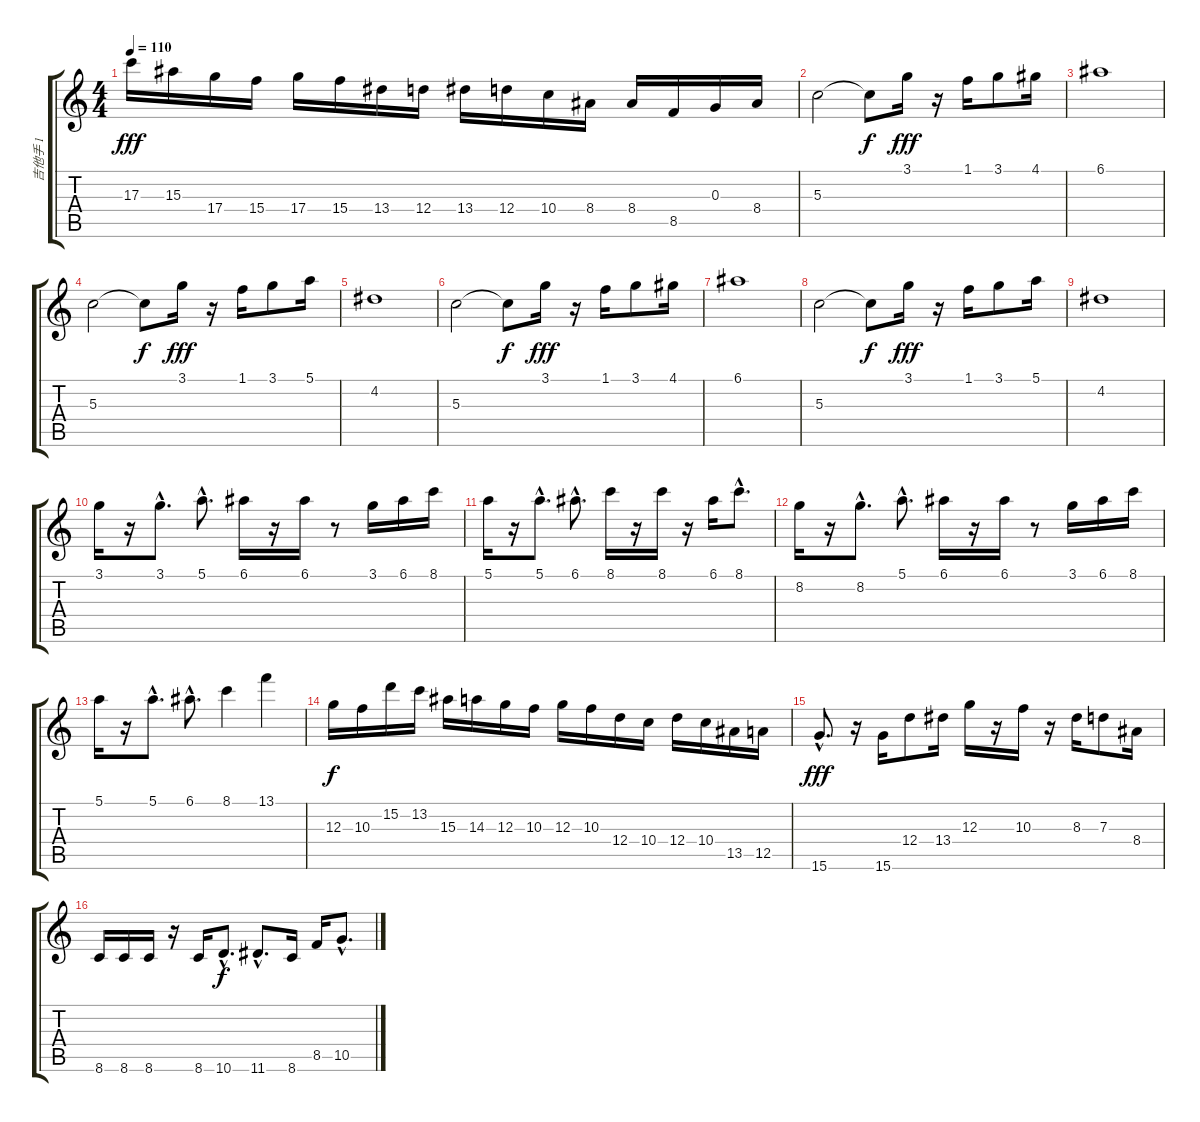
\track ("吉他手 1" "吉他手 1") {instrument distortionguitar}
\staff {score tabs}
\tuning (E4 B3 G3 D3 A2 E2) {hide}
\ts (4 4)
\tempo 110
\clef g2
\ks c
17.3.16{dy fff instrument distortionguitar} 15.3.16 17.4.16 15.4.16 17.4.16 15.4.16 13.4.16 12.4.16 13.4.16 12.4.16 10.4.16 8.4.16 8.4.16 8.5.16 0.3.16 8.4.16 |
5.3.2 5.3{t}.8{dy f} 3.1.16{dy fff} r.16 1.1.16 3.1.8 4.1.16 |
6.1.1 |
5.3.2 5.3{t}.8{dy f} 3.1.16{dy fff} r.16 1.1.16 3.1.8 5.1.16 |
4.2.1 |
5.3.2 5.3{t}.8{dy f} 3.1.16{dy fff} r.16 1.1.16 3.1.8 4.1.16 |
6.1.1 |
5.3.2 5.3{t}.8{dy f} 3.1.16{dy fff} r.16 1.1.16 3.1.8 5.1.16 |
4.2.1 |
3.1.16 r.16 3.1{hac}.8{d} 5.1{hac}.8{d} 6.1.16 r.16 6.1.16 r.8 3.1.16 6.1.16 8.1.16 |
5.1.16 r.16 5.1{hac}.8{d} 6.1{hac}.8{d} 8.1.16 r.16 8.1.16 r.16 6.1.16 8.1{hac}.8{d} |
8.2.16 r.16 8.2{hac}.8{d} 5.1{hac}.8{d} 6.1.16 r.16 6.1.16 r.8 3.1.16 6.1.16 8.1.16 |
5.1.16 r.16 5.1{hac}.8{d} 6.1{hac}.8{d} 8.1.4 13.1.4 |
12.3.16{dy f} 10.3.16 15.2.16 13.2.16 15.3.16 14.3.16 12.3.16 10.3.16 12.3.16 10.3.16 12.4.16 10.4.16 12.4.16 10.4.16 13.5.16 12.5.16 |
15.6{hac}.8{d dy fff} r.16 15.6.16 12.4.8 13.4.16 12.3.16 r.16 10.3.16 r.16 8.3.16 7.3.8 8.4.16 |
8.6.16 8.6.16 8.6.16 r.16 8.6.16 10.6{hac}.8{d dy f} 11.6{hac}.8{d} 8.6.16 8.5.16 10.5{hac}.8{d}
